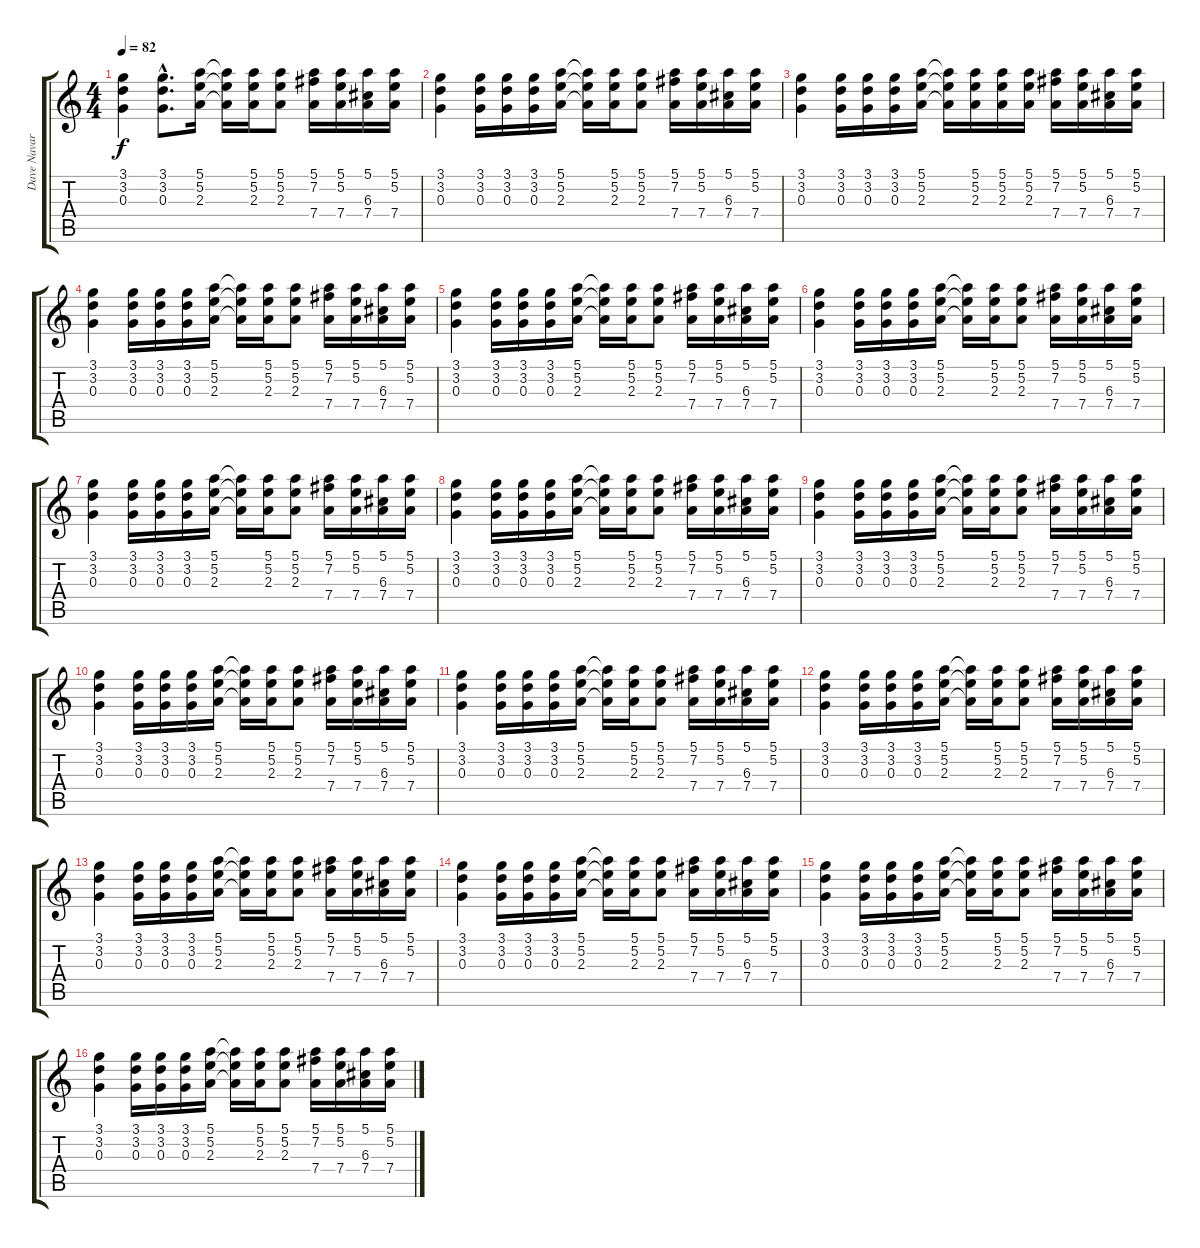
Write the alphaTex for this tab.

\track ("Dave Navarro" "Dave Navar") {instrument electricguitarclean}
\staff {score tabs}
\tuning (E4 B3 G3 D3 A2 E2) {hide}
\ts (4 4)
\tempo 82
\clef g2
\ks c
(3.1 3.2 0.3).4{dy f instrument electricguitarclean} (3.1{hac} 3.2{hac} 0.3{hac}).8{d} (5.1 5.2 2.3).16 (5.1{t} 5.2{t} 2.3{t}).16 (5.1 5.2 2.3).16 (5.1 5.2 2.3).8 (5.1 7.2 7.4).16 (5.1 5.2 7.4).16 (5.1 6.3 7.4).16 (5.1 5.2 7.4).16 |
(3.1 3.2 0.3).4 (3.1 3.2 0.3).16 (3.1 3.2 0.3).16 (3.1 3.2 0.3).16 (5.1 5.2 2.3).16 (5.1{t} 5.2{t} 2.3{t}).16 (5.1 5.2 2.3).16 (5.1 5.2 2.3).8 (5.1 7.2 7.4).16 (5.1 5.2 7.4).16 (5.1 6.3 7.4).16 (5.1 5.2 7.4).16 |
(3.1 3.2 0.3).4 (3.1 3.2 0.3).16 (3.1 3.2 0.3).16 (3.1 3.2 0.3).16 (5.1 5.2 2.3).16 (5.1{t} 5.2{t} 2.3{t}).16 (5.1 5.2 2.3).16 (5.1 5.2 2.3).16 (5.1 5.2 2.3).16 (5.1 7.2 7.4).16 (5.1 5.2 7.4).16 (5.1 6.3 7.4).16 (5.1 5.2 7.4).16 |
(3.1 3.2 0.3).4 (3.1 3.2 0.3).16 (3.1 3.2 0.3).16 (3.1 3.2 0.3).16 (5.1 5.2 2.3).16 (5.1{t} 5.2{t} 2.3{t}).16 (5.1 5.2 2.3).16 (5.1 5.2 2.3).8 (5.1 7.2 7.4).16 (5.1 5.2 7.4).16 (5.1 6.3 7.4).16 (5.1 5.2 7.4).16 |
(3.1 3.2 0.3).4 (3.1 3.2 0.3).16 (3.1 3.2 0.3).16 (3.1 3.2 0.3).16 (5.1 5.2 2.3).16 (5.1{t} 5.2{t} 2.3{t}).16 (5.1 5.2 2.3).16 (5.1 5.2 2.3).8 (5.1 7.2 7.4).16 (5.1 5.2 7.4).16 (5.1 6.3 7.4).16 (5.1 5.2 7.4).16 |
(3.1 3.2 0.3).4 (3.1 3.2 0.3).16 (3.1 3.2 0.3).16 (3.1 3.2 0.3).16 (5.1 5.2 2.3).16 (5.1{t} 5.2{t} 2.3{t}).16 (5.1 5.2 2.3).16 (5.1 5.2 2.3).8 (5.1 7.2 7.4).16 (5.1 5.2 7.4).16 (5.1 6.3 7.4).16 (5.1 5.2 7.4).16 |
(3.1 3.2 0.3).4 (3.1 3.2 0.3).16 (3.1 3.2 0.3).16 (3.1 3.2 0.3).16 (5.1 5.2 2.3).16 (5.1{t} 5.2{t} 2.3{t}).16 (5.1 5.2 2.3).16 (5.1 5.2 2.3).8 (5.1 7.2 7.4).16 (5.1 5.2 7.4).16 (5.1 6.3 7.4).16 (5.1 5.2 7.4).16 |
(3.1 3.2 0.3).4 (3.1 3.2 0.3).16 (3.1 3.2 0.3).16 (3.1 3.2 0.3).16 (5.1 5.2 2.3).16 (5.1{t} 5.2{t} 2.3{t}).16 (5.1 5.2 2.3).16 (5.1 5.2 2.3).8 (5.1 7.2 7.4).16 (5.1 5.2 7.4).16 (5.1 6.3 7.4).16 (5.1 5.2 7.4).16 |
(3.1 3.2 0.3).4 (3.1 3.2 0.3).16 (3.1 3.2 0.3).16 (3.1 3.2 0.3).16 (5.1 5.2 2.3).16 (5.1{t} 5.2{t} 2.3{t}).16 (5.1 5.2 2.3).16 (5.1 5.2 2.3).8 (5.1 7.2 7.4).16 (5.1 5.2 7.4).16 (5.1 6.3 7.4).16 (5.1 5.2 7.4).16 |
(3.1 3.2 0.3).4 (3.1 3.2 0.3).16 (3.1 3.2 0.3).16 (3.1 3.2 0.3).16 (5.1 5.2 2.3).16 (5.1{t} 5.2{t} 2.3{t}).16 (5.1 5.2 2.3).16 (5.1 5.2 2.3).8 (5.1 7.2 7.4).16 (5.1 5.2 7.4).16 (5.1 6.3 7.4).16 (5.1 5.2 7.4).16 |
(3.1 3.2 0.3).4 (3.1 3.2 0.3).16 (3.1 3.2 0.3).16 (3.1 3.2 0.3).16 (5.1 5.2 2.3).16 (5.1{t} 5.2{t} 2.3{t}).16 (5.1 5.2 2.3).16 (5.1 5.2 2.3).8 (5.1 7.2 7.4).16 (5.1 5.2 7.4).16 (5.1 6.3 7.4).16 (5.1 5.2 7.4).16 |
(3.1 3.2 0.3).4 (3.1 3.2 0.3).16 (3.1 3.2 0.3).16 (3.1 3.2 0.3).16 (5.1 5.2 2.3).16 (5.1{t} 5.2{t} 2.3{t}).16 (5.1 5.2 2.3).16 (5.1 5.2 2.3).8 (5.1 7.2 7.4).16 (5.1 5.2 7.4).16 (5.1 6.3 7.4).16 (5.1 5.2 7.4).16 |
(3.1 3.2 0.3).4 (3.1 3.2 0.3).16 (3.1 3.2 0.3).16 (3.1 3.2 0.3).16 (5.1 5.2 2.3).16 (5.1{t} 5.2{t} 2.3{t}).16 (5.1 5.2 2.3).16 (5.1 5.2 2.3).8 (5.1 7.2 7.4).16 (5.1 5.2 7.4).16 (5.1 6.3 7.4).16 (5.1 5.2 7.4).16 |
(3.1 3.2 0.3).4 (3.1 3.2 0.3).16 (3.1 3.2 0.3).16 (3.1 3.2 0.3).16 (5.1 5.2 2.3).16 (5.1{t} 5.2{t} 2.3{t}).16 (5.1 5.2 2.3).16 (5.1 5.2 2.3).8 (5.1 7.2 7.4).16 (5.1 5.2 7.4).16 (5.1 6.3 7.4).16 (5.1 5.2 7.4).16 |
(3.1 3.2 0.3).4 (3.1 3.2 0.3).16 (3.1 3.2 0.3).16 (3.1 3.2 0.3).16 (5.1 5.2 2.3).16 (5.1{t} 5.2{t} 2.3{t}).16 (5.1 5.2 2.3).16 (5.1 5.2 2.3).8 (5.1 7.2 7.4).16 (5.1 5.2 7.4).16 (5.1 6.3 7.4).16 (5.1 5.2 7.4).16 |
(3.1 3.2 0.3).4 (3.1 3.2 0.3).16 (3.1 3.2 0.3).16 (3.1 3.2 0.3).16 (5.1 5.2 2.3).16 (5.1{t} 5.2{t} 2.3{t}).16 (5.1 5.2 2.3).16 (5.1 5.2 2.3).8 (5.1 7.2 7.4).16 (5.1 5.2 7.4).16 (5.1 6.3 7.4).16 (5.1 5.2 7.4).16
